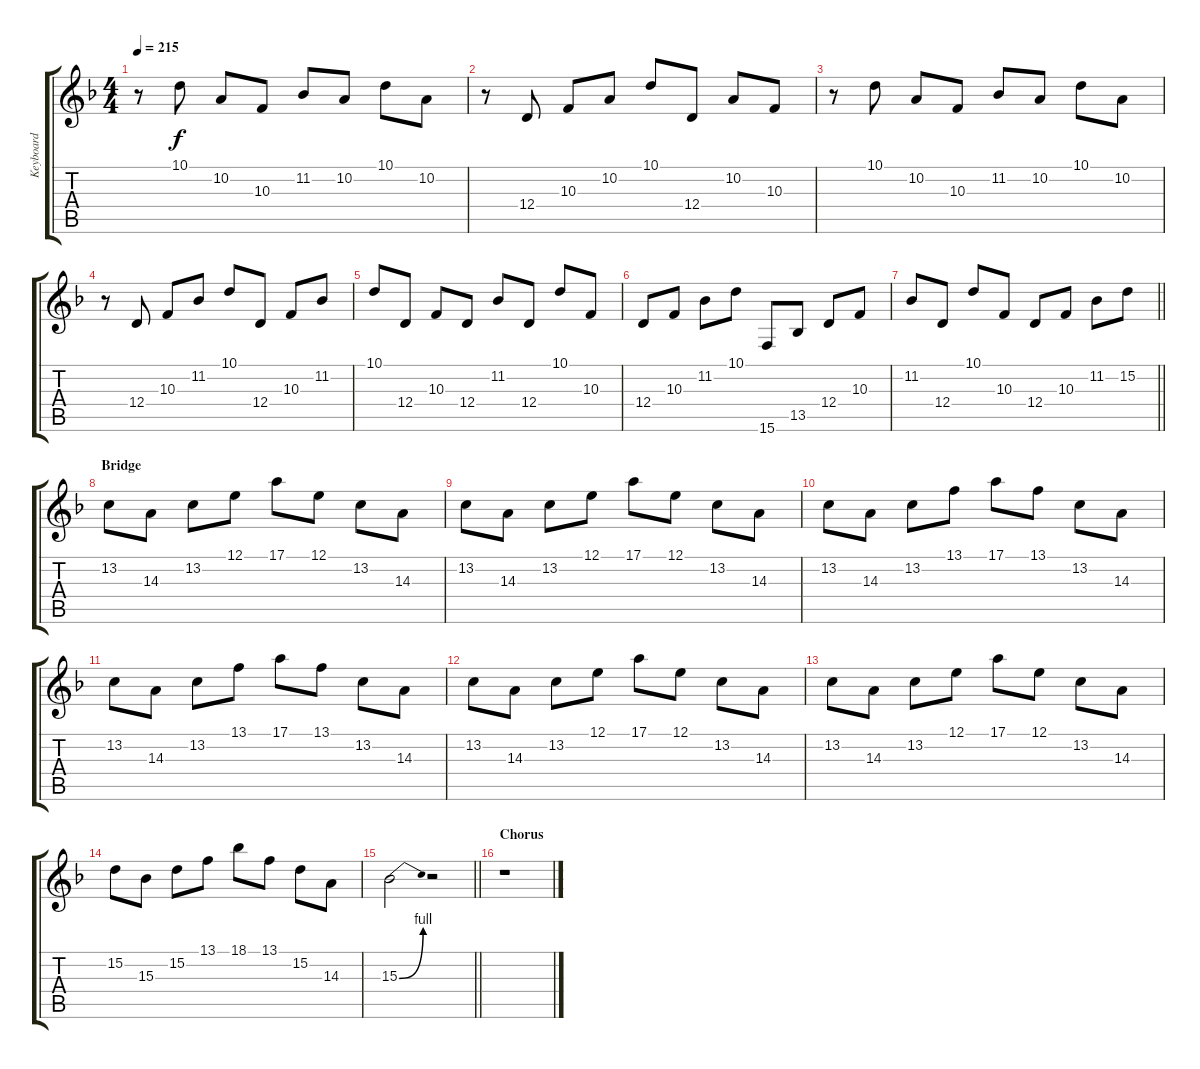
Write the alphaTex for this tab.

\track ("Keyboard" "Keyboard") {instrument lead2sawtooth}
\staff {score tabs}
\tuning (E4 B3 G3 D3 A2 D2) {hide}
\ts (4 4)
\tempo 215
\clef g2
\ks f
r.8{dy f} 10.1.8 10.2.8 10.3.8 11.2.8 10.2.8 10.1.8 10.2.8 |
r.8 12.4.8 10.3.8 10.2.8 10.1.8 12.4.8 10.2.8 10.3.8 |
r.8 10.1.8 10.2.8 10.3.8 11.2.8 10.2.8 10.1.8 10.2.8 |
r.8 12.4.8 10.3.8 11.2.8 10.1.8 12.4.8 10.3.8 11.2.8 |
10.1.8 12.4.8 10.3.8 12.4.8 11.2.8 12.4.8 10.1.8 10.3.8 |
12.4.8 10.3.8 11.2.8 10.1.8 15.6.8 13.5.8 12.4.8 10.3.8 |
\barLineRight lightlight
11.2.8 12.4.8 10.1.8 10.3.8 12.4.8 10.3.8 11.2.8 15.2.8 |
\section ("" "Bridge")
13.2.8 14.3.8 13.2.8 12.1.8 17.1.8 12.1.8 13.2.8 14.3.8 |
13.2.8 14.3.8 13.2.8 12.1.8 17.1.8 12.1.8 13.2.8 14.3.8 |
13.2.8 14.3.8 13.2.8 13.1.8 17.1.8 13.1.8 13.2.8 14.3.8 |
13.2.8 14.3.8 13.2.8 13.1.8 17.1.8 13.1.8 13.2.8 14.3.8 |
13.2.8 14.3.8 13.2.8 12.1.8 17.1.8 12.1.8 13.2.8 14.3.8 |
13.2.8 14.3.8 13.2.8 12.1.8 17.1.8 12.1.8 13.2.8 14.3.8 |
15.2.8 15.3.8 15.2.8 13.1.8 18.1.8 13.1.8 15.2.8 14.3.8 |
\barLineRight lightlight
15.3{be (bend 0 0 60 4)}.2 r.2 |
\section ("" "Chorus")
r.1
